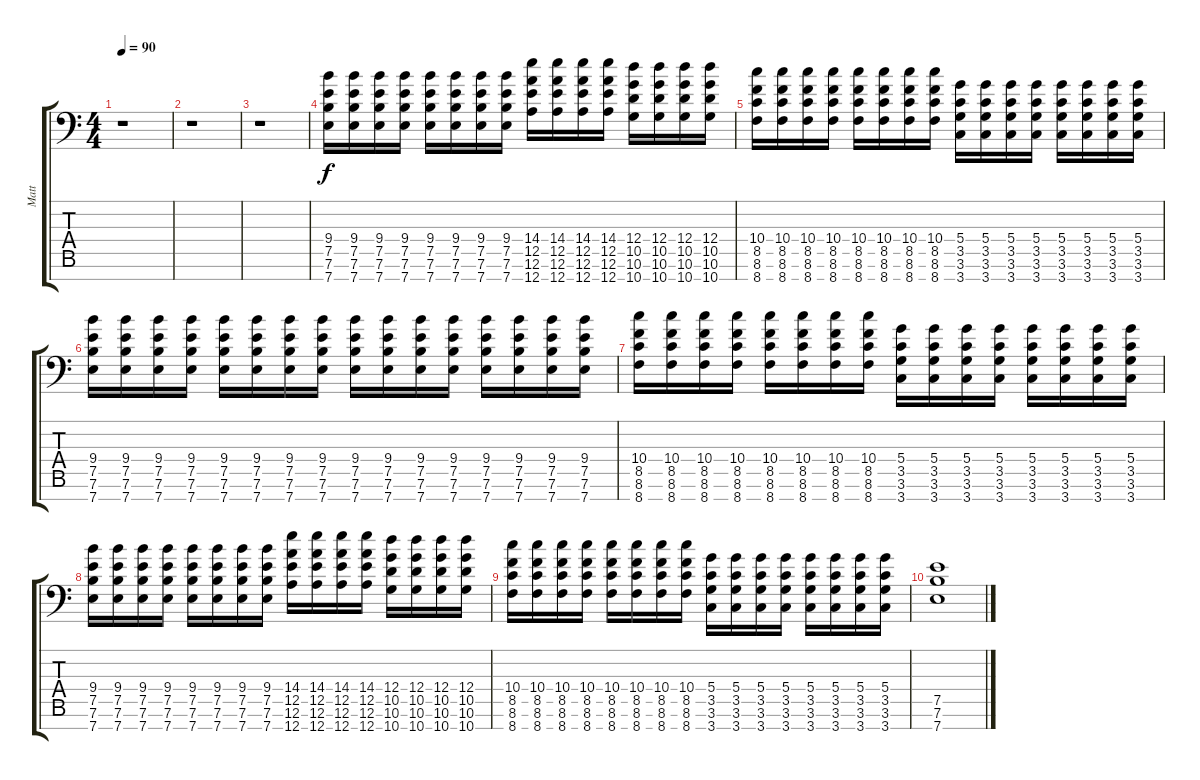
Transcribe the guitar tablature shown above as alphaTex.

\track ("Matt" "Matt") {instrument overdrivenguitar}
\staff {score tabs}
\tuning (E4 B3 G3 D3 A2 E2 A1) {hide}
\ts (4 4)
\tempo 90
\clef f4
\ks c
r.1{dy f} |
r.1 |
r.1 |
(9.4 7.5 7.6 7.7).16 (9.4 7.5 7.6 7.7).16 (9.4 7.5 7.6 7.7).16 (9.4 7.5 7.6 7.7).16 (9.4 7.5 7.6 7.7).16 (9.4 7.5 7.6 7.7).16 (9.4 7.5 7.6 7.7).16 (9.4 7.5 7.6 7.7).16 (14.4 12.5 12.6 12.7).16 (14.4 12.5 12.6 12.7).16 (14.4 12.5 12.6 12.7).16 (14.4 12.5 12.6 12.7).16 (12.4 10.5 10.6 10.7).16 (12.4 10.5 10.6 10.7).16 (12.4 10.5 10.6 10.7).16 (12.4 10.5 10.6 10.7).16 |
(10.4 8.5 8.6 8.7).16 (10.4 8.5 8.6 8.7).16 (10.4 8.5 8.6 8.7).16 (10.4 8.5 8.6 8.7).16 (10.4 8.5 8.6 8.7).16 (10.4 8.5 8.6 8.7).16 (10.4 8.5 8.6 8.7).16 (10.4 8.5 8.6 8.7).16 (5.4 3.5 3.6 3.7).16 (5.4 3.5 3.6 3.7).16 (5.4 3.5 3.6 3.7).16 (5.4 3.5 3.6 3.7).16 (5.4 3.5 3.6 3.7).16 (5.4 3.5 3.6 3.7).16 (5.4 3.5 3.6 3.7).16 (5.4 3.5 3.6 3.7).16 |
(9.4 7.5 7.6 7.7).16 (9.4 7.5 7.6 7.7).16 (9.4 7.5 7.6 7.7).16 (9.4 7.5 7.6 7.7).16 (9.4 7.5 7.6 7.7).16 (9.4 7.5 7.6 7.7).16 (9.4 7.5 7.6 7.7).16 (9.4 7.5 7.6 7.7).16 (9.4 7.5 7.6 7.7).16 (9.4 7.5 7.6 7.7).16 (9.4 7.5 7.6 7.7).16 (9.4 7.5 7.6 7.7).16 (9.4 7.5 7.6 7.7).16 (9.4 7.5 7.6 7.7).16 (9.4 7.5 7.6 7.7).16 (9.4 7.5 7.6 7.7).16 |
(10.4 8.5 8.6 8.7).16 (10.4 8.5 8.6 8.7).16 (10.4 8.5 8.6 8.7).16 (10.4 8.5 8.6 8.7).16 (10.4 8.5 8.6 8.7).16 (10.4 8.5 8.6 8.7).16 (10.4 8.5 8.6 8.7).16 (10.4 8.5 8.6 8.7).16 (5.4 3.5 3.6 3.7).16 (5.4 3.5 3.6 3.7).16 (5.4 3.5 3.6 3.7).16 (5.4 3.5 3.6 3.7).16 (5.4 3.5 3.6 3.7).16 (5.4 3.5 3.6 3.7).16 (5.4 3.5 3.6 3.7).16 (5.4 3.5 3.6 3.7).16 |
(9.4 7.5 7.6 7.7).16 (9.4 7.5 7.6 7.7).16 (9.4 7.5 7.6 7.7).16 (9.4 7.5 7.6 7.7).16 (9.4 7.5 7.6 7.7).16 (9.4 7.5 7.6 7.7).16 (9.4 7.5 7.6 7.7).16 (9.4 7.5 7.6 7.7).16 (14.4 12.5 12.6 12.7).16 (14.4 12.5 12.6 12.7).16 (14.4 12.5 12.6 12.7).16 (14.4 12.5 12.6 12.7).16 (12.4 10.5 10.6 10.7).16 (12.4 10.5 10.6 10.7).16 (12.4 10.5 10.6 10.7).16 (12.4 10.5 10.6 10.7).16 |
(10.4 8.5 8.6 8.7).16 (10.4 8.5 8.6 8.7).16 (10.4 8.5 8.6 8.7).16 (10.4 8.5 8.6 8.7).16 (10.4 8.5 8.6 8.7).16 (10.4 8.5 8.6 8.7).16 (10.4 8.5 8.6 8.7).16 (10.4 8.5 8.6 8.7).16 (5.4 3.5 3.6 3.7).16 (5.4 3.5 3.6 3.7).16 (5.4 3.5 3.6 3.7).16 (5.4 3.5 3.6 3.7).16 (5.4 3.5 3.6 3.7).16 (5.4 3.5 3.6 3.7).16 (5.4 3.5 3.6 3.7).16 (5.4 3.5 3.6 3.7).16 |
(7.5 7.6 7.7).1
